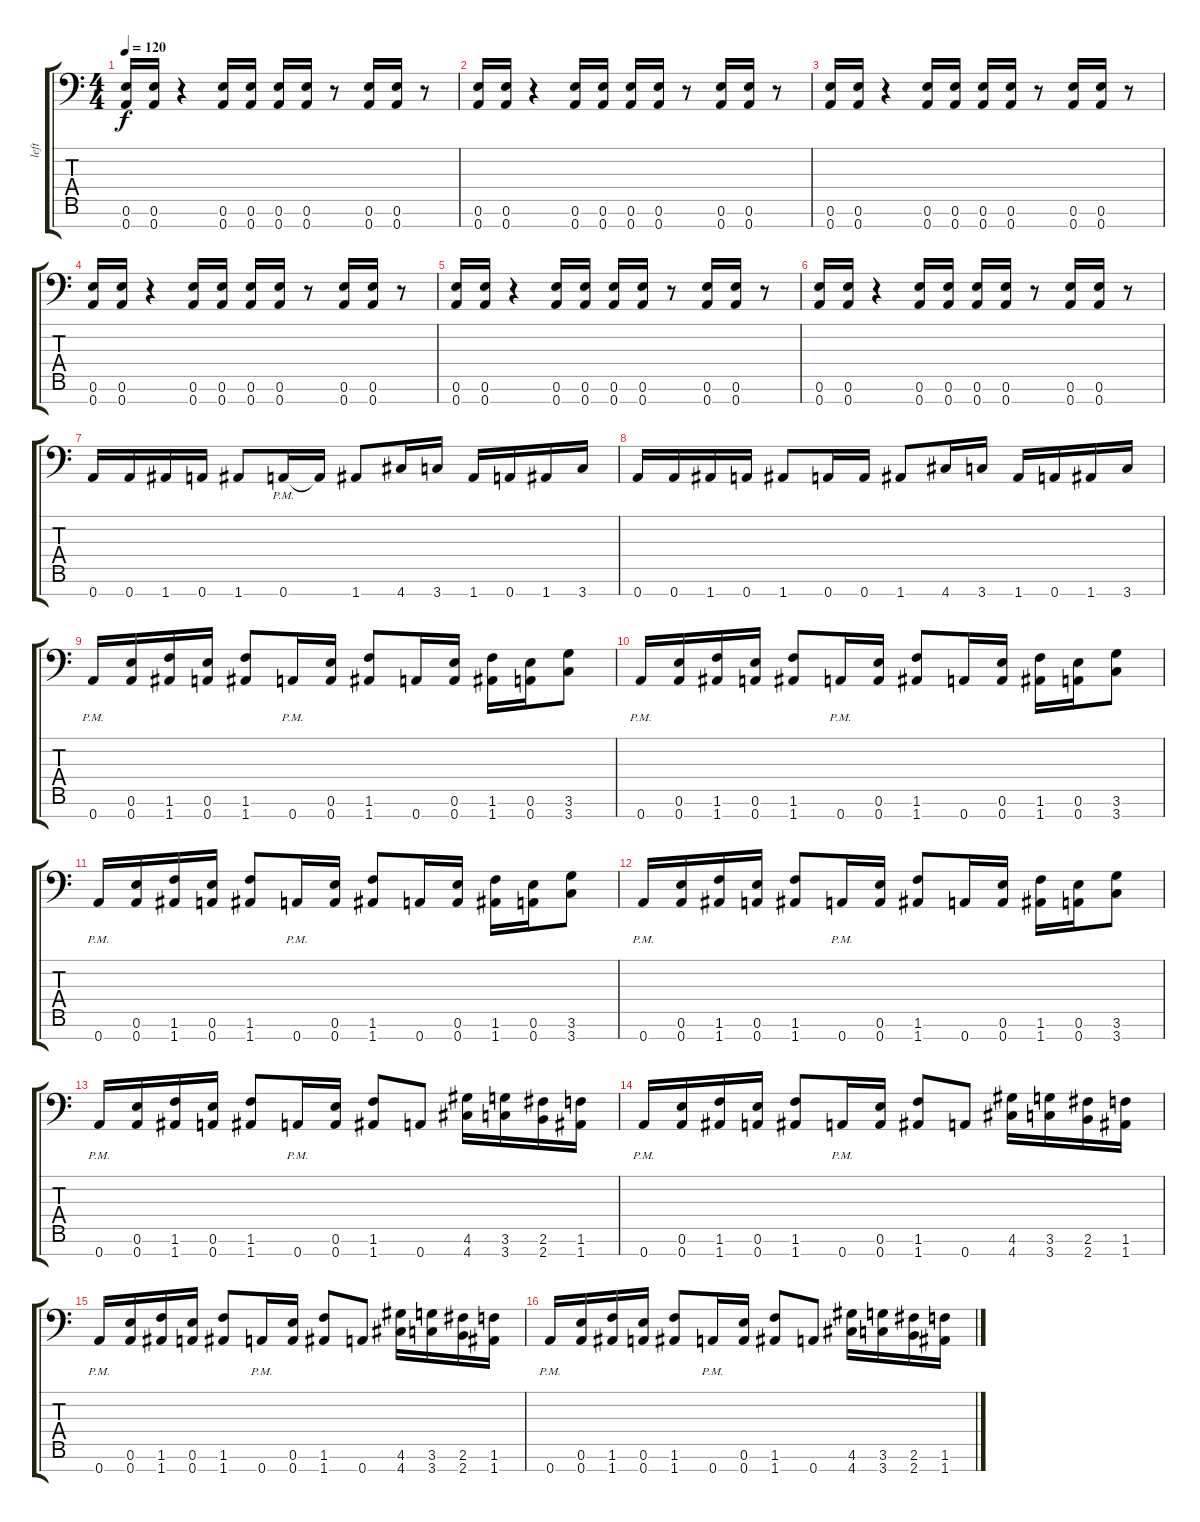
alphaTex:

\track ("left" "left") {instrument distortionguitar}
\staff {score tabs}
\tuning (E4 B3 G3 D3 A2 E2 A1) {hide}
\ts (4 4)
\tempo 120
\clef f4
\ks c
(0.6 0.7).16{dy f} (0.6 0.7).16 r.4 (0.6 0.7).16 (0.6 0.7).16 (0.6 0.7).16 (0.6 0.7).16 r.8 (0.6 0.7).16 (0.6 0.7).16 r.8 |
(0.6 0.7).16 (0.6 0.7).16 r.4 (0.6 0.7).16 (0.6 0.7).16 (0.6 0.7).16 (0.6 0.7).16 r.8 (0.6 0.7).16 (0.6 0.7).16 r.8 |
(0.6 0.7).16 (0.6 0.7).16 r.4 (0.6 0.7).16 (0.6 0.7).16 (0.6 0.7).16 (0.6 0.7).16 r.8 (0.6 0.7).16 (0.6 0.7).16 r.8 |
(0.6 0.7).16 (0.6 0.7).16 r.4 (0.6 0.7).16 (0.6 0.7).16 (0.6 0.7).16 (0.6 0.7).16 r.8 (0.6 0.7).16 (0.6 0.7).16 r.8 |
(0.6 0.7).16 (0.6 0.7).16 r.4 (0.6 0.7).16 (0.6 0.7).16 (0.6 0.7).16 (0.6 0.7).16 r.8 (0.6 0.7).16 (0.6 0.7).16 r.8 |
(0.6 0.7).16 (0.6 0.7).16 r.4 (0.6 0.7).16 (0.6 0.7).16 (0.6 0.7).16 (0.6 0.7).16 r.8 (0.6 0.7).16 (0.6 0.7).16 r.8 |
0.7.16 0.7.16 1.7.16 0.7.16 1.7.8 0.7{pm}.16 0.7{t}.16 1.7.8 4.7.16 3.7.16 1.7.16 0.7.16 1.7.16 3.7.16 |
0.7.16 0.7.16 1.7.16 0.7.16 1.7.8 0.7.16 0.7.16 1.7.8 4.7.16 3.7.16 1.7.16 0.7.16 1.7.16 3.7.16 |
0.7{pm}.16 (0.6 0.7).16 (1.6 1.7).16 (0.6 0.7).16 (1.6 1.7).8 0.7{pm}.16 (0.6 0.7).16 (1.6 1.7).8 0.7.16 (0.6 0.7).16 (1.6 1.7).16 (0.6 0.7).16 (3.6 3.7).8 |
0.7{pm}.16 (0.6 0.7).16 (1.6 1.7).16 (0.6 0.7).16 (1.6 1.7).8 0.7{pm}.16 (0.6 0.7).16 (1.6 1.7).8 0.7.16 (0.6 0.7).16 (1.6 1.7).16 (0.6 0.7).16 (3.6 3.7).8 |
0.7{pm}.16 (0.6 0.7).16 (1.6 1.7).16 (0.6 0.7).16 (1.6 1.7).8 0.7{pm}.16 (0.6 0.7).16 (1.6 1.7).8 0.7.16 (0.6 0.7).16 (1.6 1.7).16 (0.6 0.7).16 (3.6 3.7).8 |
0.7{pm}.16 (0.6 0.7).16 (1.6 1.7).16 (0.6 0.7).16 (1.6 1.7).8 0.7{pm}.16 (0.6 0.7).16 (1.6 1.7).8 0.7.16 (0.6 0.7).16 (1.6 1.7).16 (0.6 0.7).16 (3.6 3.7).8 |
0.7{pm}.16 (0.6 0.7).16 (1.6 1.7).16 (0.6 0.7).16 (1.6 1.7).8 0.7{pm}.16 (0.6 0.7).16 (1.6 1.7).8 0.7.8 (4.6 4.7).16 (3.6 3.7).16 (2.6 2.7).16 (1.6 1.7).16 |
0.7{pm}.16 (0.6 0.7).16 (1.6 1.7).16 (0.6 0.7).16 (1.6 1.7).8 0.7{pm}.16 (0.6 0.7).16 (1.6 1.7).8 0.7.8 (4.6 4.7).16 (3.6 3.7).16 (2.6 2.7).16 (1.6 1.7).16 |
0.7{pm}.16 (0.6 0.7).16 (1.6 1.7).16 (0.6 0.7).16 (1.6 1.7).8 0.7{pm}.16 (0.6 0.7).16 (1.6 1.7).8 0.7.8 (4.6 4.7).16 (3.6 3.7).16 (2.6 2.7).16 (1.6 1.7).16 |
0.7{pm}.16 (0.6 0.7).16 (1.6 1.7).16 (0.6 0.7).16 (1.6 1.7).8 0.7{pm}.16 (0.6 0.7).16 (1.6 1.7).8 0.7.8 (4.6 4.7).16 (3.6 3.7).16 (2.6 2.7).16 (1.6 1.7).16
